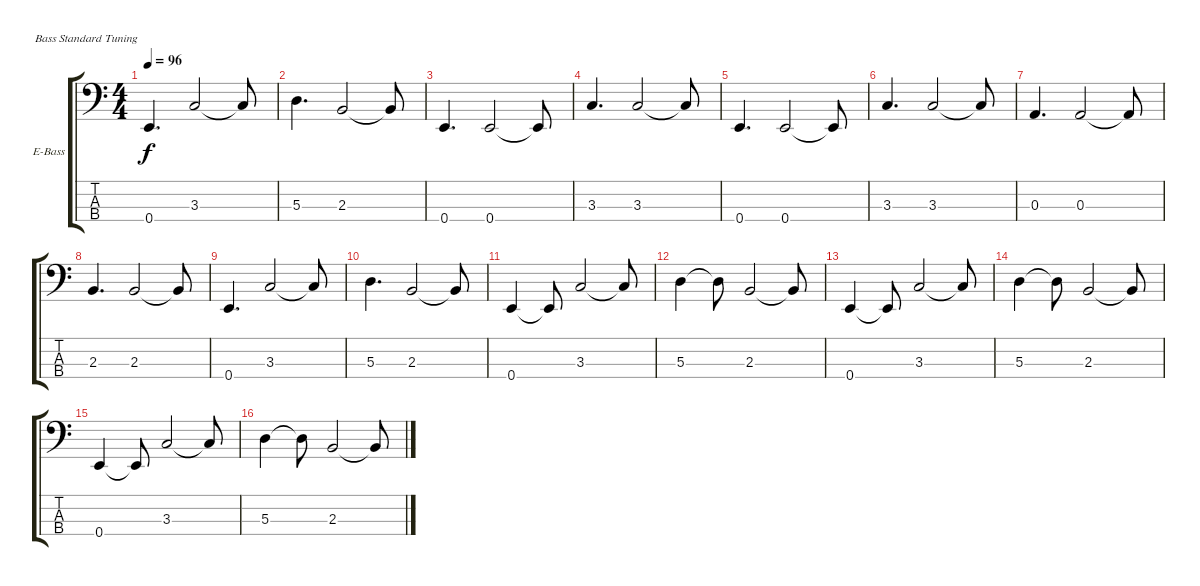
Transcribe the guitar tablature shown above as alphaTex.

\defaultSystemsLayout 4
\bracketExtendMode groupsimilarinstruments
\firstSystemTrackNameOrientation horizontal
\otherSystemsTrackNameOrientation horizontal
\track ("Александр Кислинский(Кислый)" "E-Bass") {instrument electricbassfinger}
\staff {score tabs}
\tuning (G2 D2 A1 E1)
\ts (4 4)
\tempo 96
\clef f4
\ks c
0.4.4{d dy f} 3.3.2 3.3{t}.8 |
5.3.4{d} 2.3.2 2.3{t}.8 |
0.4.4{d} 0.4.2 0.4{t}.8 |
3.3.4{d} 3.3.2 3.3{t}.8 |
0.4.4{d} 0.4.2 0.4{t}.8 |
3.3.4{d} 3.3.2 3.3{t}.8 |
0.3.4{d} 0.3.2 0.3{t}.8 |
2.3.4{d} 2.3.2 2.3{t}.8 |
0.4.4{d} 3.3.2 3.3{t}.8 |
5.3.4{d} 2.3.2 2.3{t}.8 |
0.4.4 0.4{t}.8 3.3.2 3.3{t}.8 |
5.3.4 5.3{t}.8 2.3.2 2.3{t}.8 |
0.4.4 0.4{t}.8 3.3.2 3.3{t}.8 |
5.3.4 5.3{t}.8 2.3.2 2.3{t}.8 |
0.4.4 0.4{t}.8 3.3.2 3.3{t}.8 |
5.3.4 5.3{t}.8 2.3.2 2.3{t}.8
